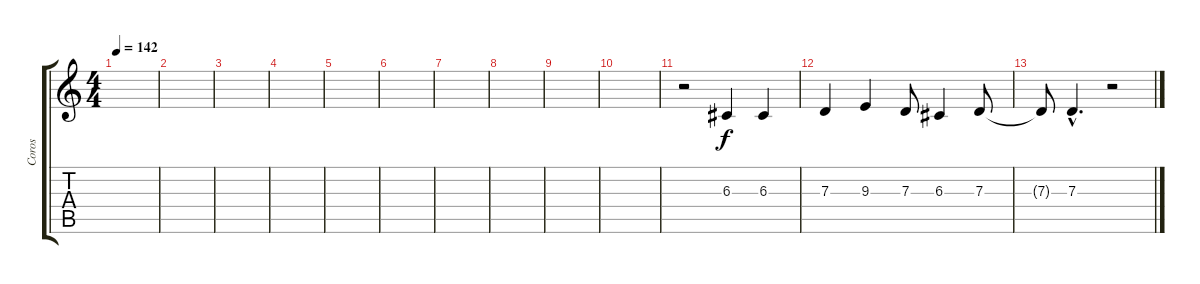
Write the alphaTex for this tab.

\track ("Coros" "Coros") {instrument voiceoohs}
\staff {score tabs}
\tuning (E4 B3 G3 D3 A2 E2) {hide}
\ts (4 4)
\tempo 142
\clef g2
\ks c
|
|
|
|
|
|
|
|
|
|
r.2 6.3.4 6.3.4 |
7.3.4 9.3.4 7.3.8 6.3.4 7.3.8 |
7.3{t}.8 7.3{hac}.4{d} r.2
